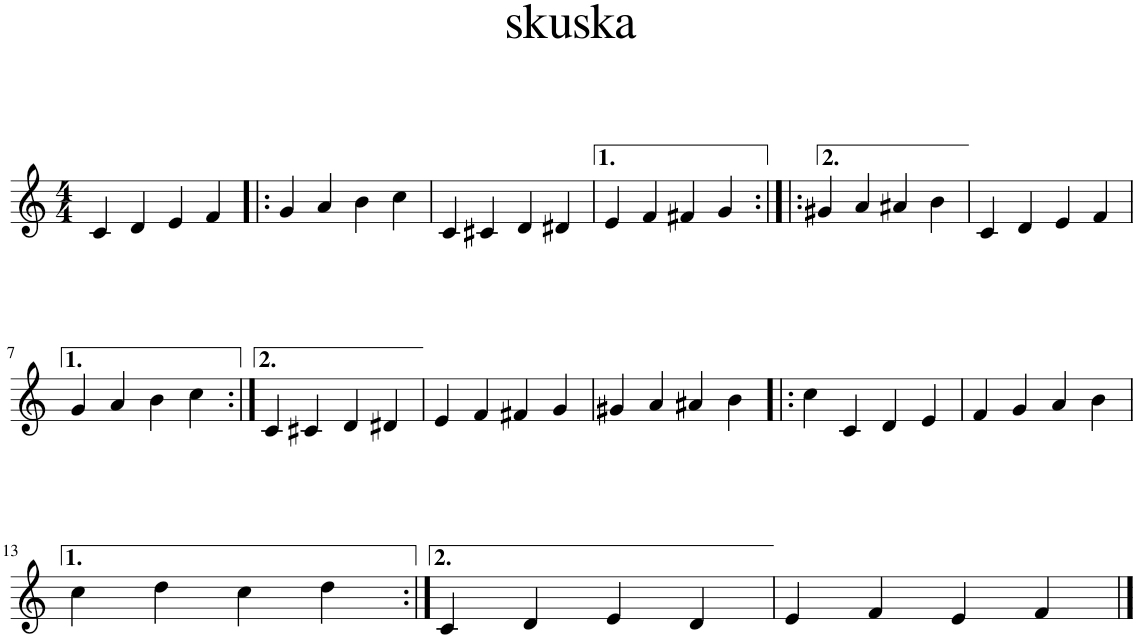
**kern
*part1
*staff1
*I"Piano
*I'Pno.
*clefG2
*k[]
*M4/4
=1
4c/
4d/
4e/
4f/
=2!|:
4g/
4a/
4b\
4cc\
=3
4c/
4c#X/
4d/
4d#X/
=4
4e/
4f/
4f#X/
4g/
=5:|!|:
4g#X/
4a/
4a#X/
4b\
=6
4c/
4d/
4e/
4f/
!!LO:LB:g=z
=7
4g/
4a/
4b\
4cc\
=8:|!
4c/
4c#X/
4d/
4d#X/
=9
4e/
4f/
4f#X/
4g/
=10
4g#X/
4a/
4a#X/
4b\
=11!|:
4cc\
4c/
4d/
4e/
=12
4f/
4g/
4a/
4b\
!!LO:LB:g=z
=13
4cc\
4dd\
4cc\
4dd\
=14:|!
4c/
4d/
4e/
4d/
=15
4e/
4f/
4e/
4f/
==
*-
